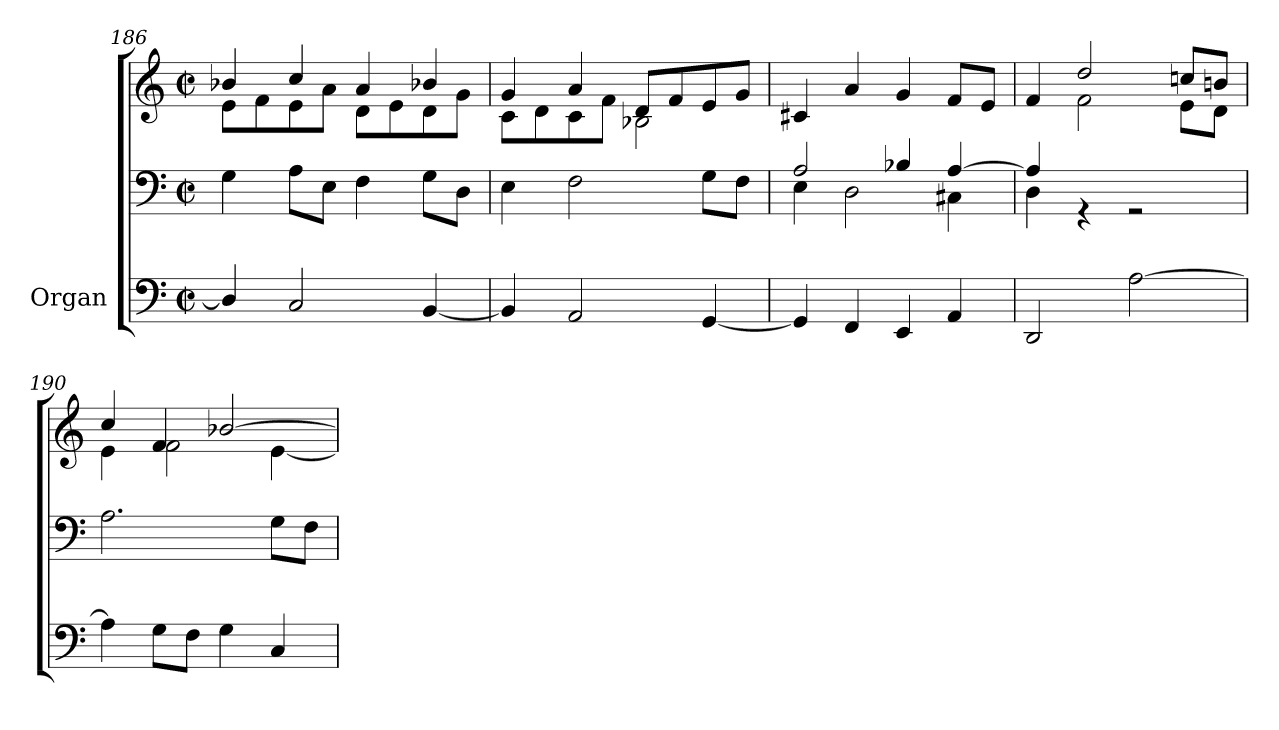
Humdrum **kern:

**kern	**kern	**kern
*part1	*part1	*part1
*staff3	*staff2	*staff1
*I"Organ	*	*
*clefF4	*clefF4	*clefG2
*k[]	*k[]	*k[]
*M2/2	*M2/2	*M2/2
*met(c|)	*met(c|)	*met(c|)
=186	=186	=186
*	*	*^
4D/]	4G\	4b-X/	8e\L
.	.	.	8f\
2C/	8A\L	4cc/	8e\
.	8E\J	.	8a\J
.	4F\	4a/	8d\L
.	.	.	8e\
[4BB/	8G\L	4b-X/	8d\
.	8D\J	.	8g\J
=187	=187	=187	=187
4BB/]	4E\	4g/	8c\L
.	.	.	8d\
2AA/	2F\	4a/	8c\
.	.	.	8f\J
.	.	8d/L	2B-X\
.	.	8f/	.
[4GG/	8G\L	8e/	.
.	8F\J	8g/J	.
*	*	*v	*v
=188	=188	=188
*	*^	*
4GG/]	2A/	4E\	4c#X/
4FF/	.	2D\	4a/
4EE/	4B-X/	.	4g/
4AA/	[4A/	4C#X\	8f/L
.	.	.	8e/J
!!LO:PB:g=z
=189	=189	=189	=189
*	*	*	*^
2DD/	4A/]	4D\	4f/	4ryy
.	4rGG	2.ryy	2dd/	2f\
[2A\	2rGG	.	.	.
.	.	.	8ccn/L	8e\L
.	.	.	8bn/J	8d\J
*	*v	*v	*	*
=190	=190	=190	=190
4A\]	2.A\	4cc/	4e\
8G\L	.	4f/	2f\
8F\J	.	.	.
4G\	.	[2b-X/	.
4C/	8G\L	.	[4e\
.	8F\J	.	.
*	*	*v	*v
=	=	=
*-	*-	*-
